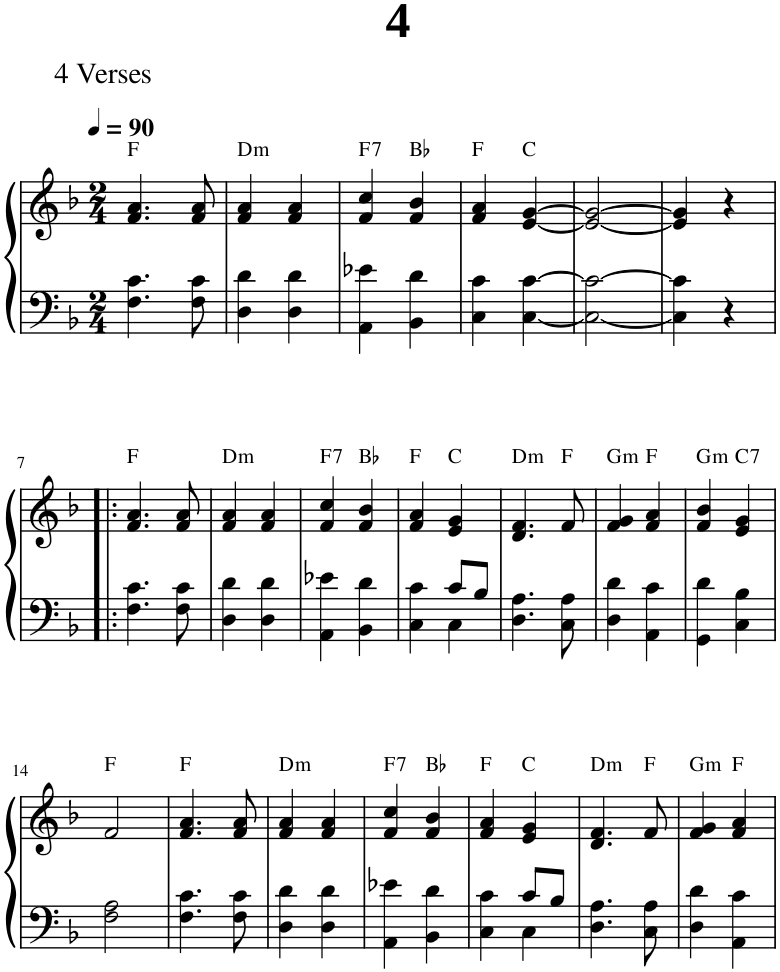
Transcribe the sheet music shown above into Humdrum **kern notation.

**kern	**kern	**harte
*part1	*part1	*part1
*staff2	*staff1	*
*I"Piano	*	*
*I'Pno.	*	*
*clefF4	*clefG2	*
*k[b-]	*k[b-]	*
*M2/4	*M2/4	*
*MM90	*MM90	*
=1	=1	=1
4.F\ 4.c\	4.f/ 4.a/	F:maj
8F\ 8c\	8f/ 8a/	.
=2	=2	=2
!	!	!LO:H:kt=m
4D\ 4d\	4f/ 4a/	D:min
4D\ 4d\	4f/ 4a/	.
=3	=3	=3
!	!	!LO:H:kt=7
4AA\ 4e-X\	4f/ 4cc/	F:7
4BB-\ 4d\	4f/ 4b-/	Bb:maj
=4	=4	=4
4C\ 4c\	4f/ 4a/	F:maj
[4C\ [4c\	[4e/ [4g/	C:maj
=5	=5	=5
2C\_ 2c\_	2e/_ 2g/_	.
=6	=6	=6
4C\] 4c\]	4e/] 4g/]	.
4r	4r	.
!!LO:LB:g=z
=7!|:	=7!|:	=7!|:
4.F\ 4.c\	4.f/ 4.a/	F:maj
8F\ 8c\	8f/ 8a/	.
=8	=8	=8
!	!	!LO:H:kt=m
4D\ 4d\	4f/ 4a/	D:min
4D\ 4d\	4f/ 4a/	.
=9	=9	=9
!	!	!LO:H:kt=7
4AA\ 4e-X\	4f/ 4cc/	F:7
4BB-\ 4d\	4f/ 4b-/	Bb:maj
=10	=10	=10
*^	*	*
4ryy	4C\ 4c\	4f/ 4a/	F:maj
8c/L	4C\	4e/ 4g/	C:maj
8B-/J	.	.	.
*v	*v	*	*
=11	=11	=11
!	!	!LO:H:kt=m
4.D\ 4.A\	4.d/ 4.f/	D:min
8C\ 8A\	8f/	F:maj
=12	=12	=12
!	!	!LO:H:kt=m
4D\ 4d\	4f/ 4g/	G:min
4AA\ 4c\	4f/ 4a/	F:maj
=13	=13	=13
!	!	!LO:H:kt=m
4GG\ 4d\	4f/ 4b-/	G:min
!	!	!LO:H:kt=7
4C\ 4B-\	4e/ 4g/	C:7
!!LO:LB:g=z
=14	=14	=14
2F\ 2A\	2f/	F:maj
=15	=15	=15
4.F\ 4.c\	4.f/ 4.a/	F:maj
8F\ 8c\	8f/ 8a/	.
=16	=16	=16
!	!	!LO:H:kt=m
4D\ 4d\	4f/ 4a/	D:min
4D\ 4d\	4f/ 4a/	.
=17	=17	=17
!	!	!LO:H:kt=7
4AA\ 4e-X\	4f/ 4cc/	F:7
4BB-\ 4d\	4f/ 4b-/	Bb:maj
=18	=18	=18
*^	*	*
4ryy	4C\ 4c\	4f/ 4a/	F:maj
8c/L	4C\	4e/ 4g/	C:maj
8B-/J	.	.	.
*v	*v	*	*
=19	=19	=19
!	!	!LO:H:kt=m
4.D\ 4.A\	4.d/ 4.f/	D:min
8C\ 8A\	8f/	F:maj
=20	=20	=20
!	!	!LO:H:kt=m
4D\ 4d\	4f/ 4g/	G:min
4AA\ 4c\	4f/ 4a/	F:maj
=	=	=
*-	*-	*-
